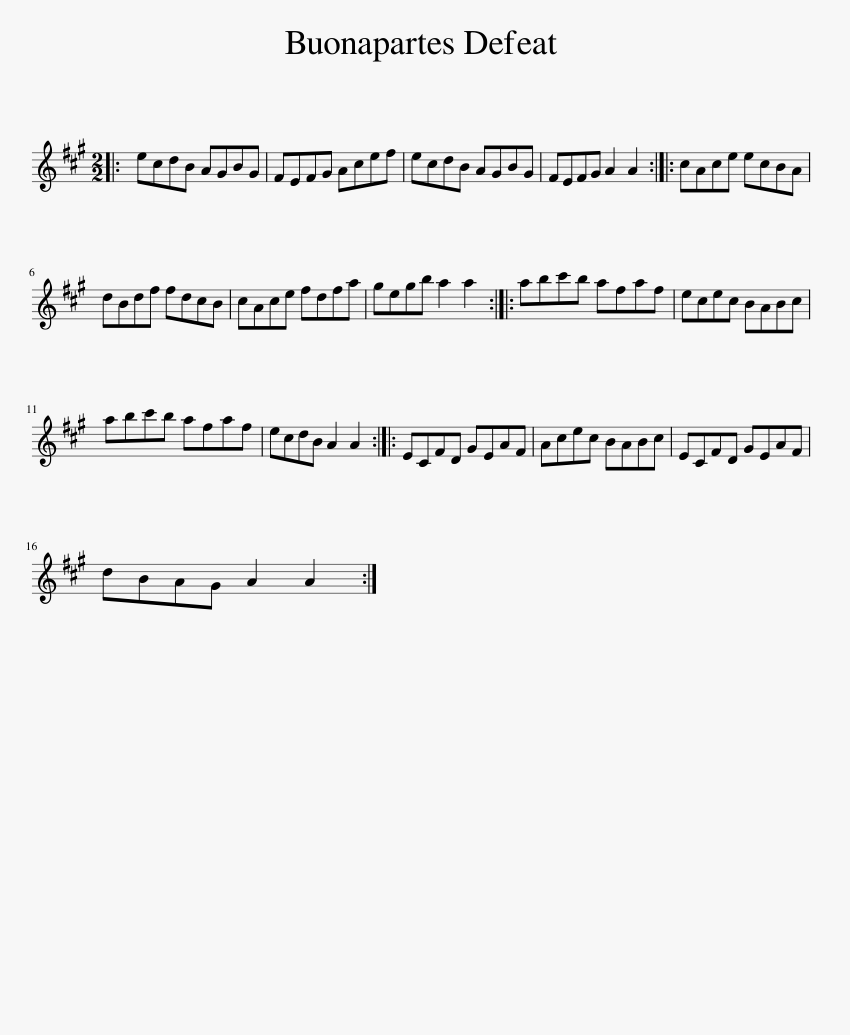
X:1
L:1/8
M:2/2
I:linebreak $
K:A
V:1 treble
V:1
|: ecdB AGBG | FEFG Acef | ecdB AGBG | FEFG A2 A2 :: cAce ecBA |$ %5
 dBdf fdcB | cAce fdfa | gegb a2 a2 :: abc'b afaf | ecec BABc |$ %10
 abc'b afaf | ecdB A2 A2 :: ECFD GEAF | Acec BABc | ECFD GEAF |$ %15
 dBAG A2 A2 :| %16
